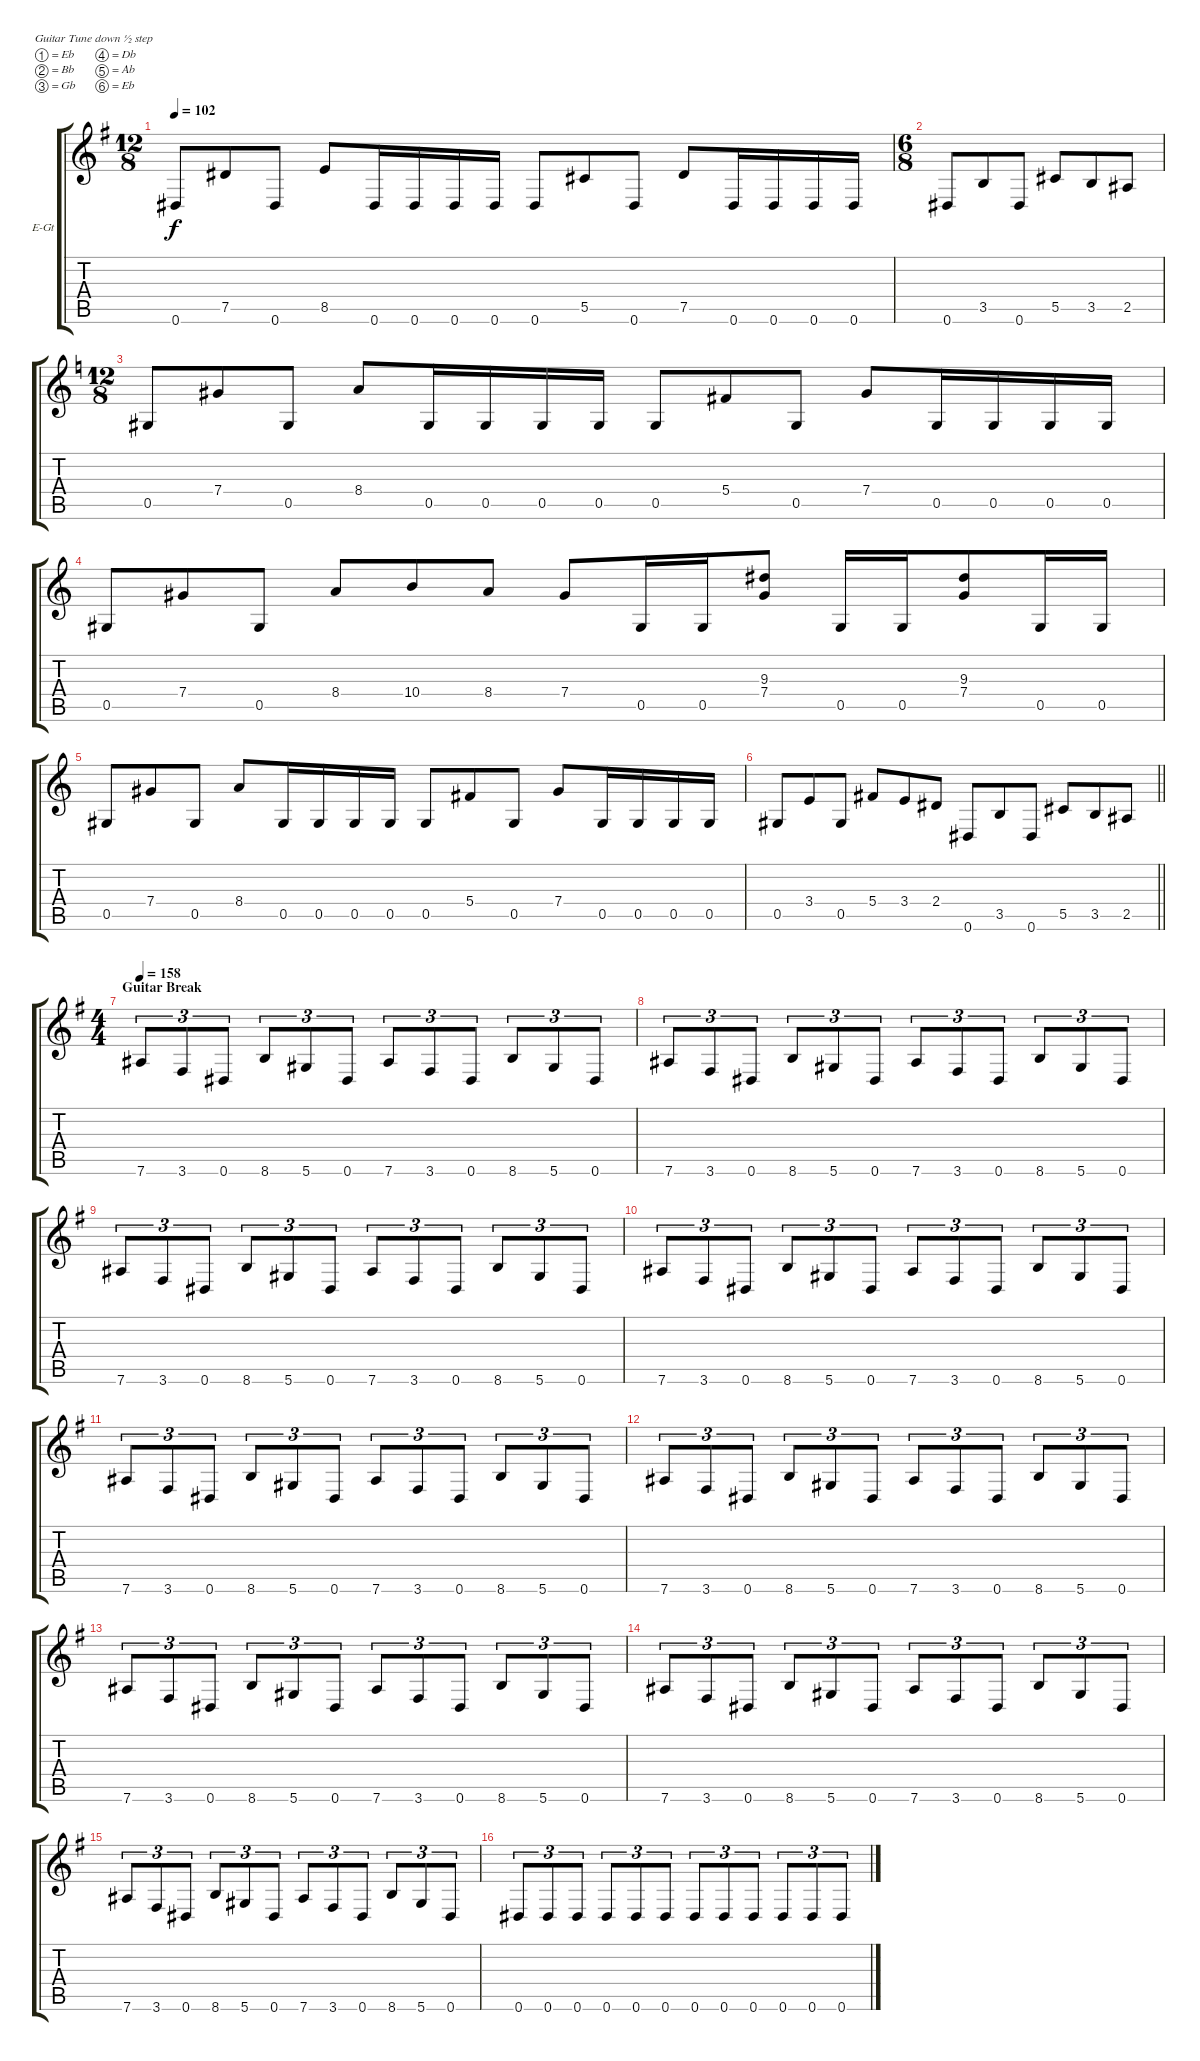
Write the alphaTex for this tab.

\bracketExtendMode groupsimilarinstruments
\firstSystemTrackNameOrientation horizontal
\otherSystemsTrackNameOrientation horizontal
\track ("Гитара 2" "E-Gt") {mute instrument distortionguitar}
\staff {score tabs}
\tuning (Eb4 Bb3 Gb3 Db3 Ab2 Eb2)
\ts (12 8)
\tempo 102
\clef g2
\ks eminor
0.6.8{dy f} 7.5.8 0.6.8 8.5.8 0.6.16 0.6.16 0.6.16 0.6.16 0.6.8 5.5.8 0.6.8 7.5.8 0.6.16 0.6.16 0.6.16 0.6.16 |
\ts (6 8)
\beaming (8 3 3)
0.6.8 3.5.8 0.6.8 5.5.8 3.5.8 2.5.8 |
\ts (12 8)
\beaming (8 3 3 3 3)
\ks aminor
0.5.8 7.4.8 0.5.8 8.4.8 0.5.16 0.5.16 0.5.16 0.5.16 0.5.8 5.4.8 0.5.8 7.4.8 0.5.16 0.5.16 0.5.16 0.5.16 |
0.5.8 7.4.8 0.5.8 8.4.8 10.4.8 8.4.8 7.4.8 0.5.16 0.5.16 (9.3 7.4).8 0.5.16 0.5.16 (9.3 7.4).8 0.5.16 0.5.16 |
0.5.8 7.4.8 0.5.8 8.4.8 0.5.16 0.5.16 0.5.16 0.5.16 0.5.8 5.4.8 0.5.8 7.4.8 0.5.16 0.5.16 0.5.16 0.5.16 |
\barLineRight lightlight
0.5.8 3.4.8 0.5.8 5.4.8 3.4.8 2.4.8 0.6.8 3.5.8 0.6.8 5.5.8 3.5.8 2.5.8 |
\ts (4 4)
\beaming (8 2 2 2 2)
\section ("" "Guitar Break")
\tempo 158
\ks eminor
7.6.8{tu (3 2)} 3.6.8{tu (3 2)} 0.6.8{tu (3 2)} 8.6.8{tu (3 2)} 5.6.8{tu (3 2)} 0.6.8{tu (3 2)} 7.6.8{tu (3 2)} 3.6.8{tu (3 2)} 0.6.8{tu (3 2)} 8.6.8{tu (3 2)} 5.6.8{tu (3 2)} 0.6.8{tu (3 2)} |
7.6.8{tu (3 2)} 3.6.8{tu (3 2)} 0.6.8{tu (3 2)} 8.6.8{tu (3 2)} 5.6.8{tu (3 2)} 0.6.8{tu (3 2)} 7.6.8{tu (3 2)} 3.6.8{tu (3 2)} 0.6.8{tu (3 2)} 8.6.8{tu (3 2)} 5.6.8{tu (3 2)} 0.6.8{tu (3 2)} |
7.6.8{tu (3 2)} 3.6.8{tu (3 2)} 0.6.8{tu (3 2)} 8.6.8{tu (3 2)} 5.6.8{tu (3 2)} 0.6.8{tu (3 2)} 7.6.8{tu (3 2)} 3.6.8{tu (3 2)} 0.6.8{tu (3 2)} 8.6.8{tu (3 2)} 5.6.8{tu (3 2)} 0.6.8{tu (3 2)} |
7.6.8{tu (3 2)} 3.6.8{tu (3 2)} 0.6.8{tu (3 2)} 8.6.8{tu (3 2)} 5.6.8{tu (3 2)} 0.6.8{tu (3 2)} 7.6.8{tu (3 2)} 3.6.8{tu (3 2)} 0.6.8{tu (3 2)} 8.6.8{tu (3 2)} 5.6.8{tu (3 2)} 0.6.8{tu (3 2)} |
7.6.8{tu (3 2)} 3.6.8{tu (3 2)} 0.6.8{tu (3 2)} 8.6.8{tu (3 2)} 5.6.8{tu (3 2)} 0.6.8{tu (3 2)} 7.6.8{tu (3 2)} 3.6.8{tu (3 2)} 0.6.8{tu (3 2)} 8.6.8{tu (3 2)} 5.6.8{tu (3 2)} 0.6.8{tu (3 2)} |
7.6.8{tu (3 2)} 3.6.8{tu (3 2)} 0.6.8{tu (3 2)} 8.6.8{tu (3 2)} 5.6.8{tu (3 2)} 0.6.8{tu (3 2)} 7.6.8{tu (3 2)} 3.6.8{tu (3 2)} 0.6.8{tu (3 2)} 8.6.8{tu (3 2)} 5.6.8{tu (3 2)} 0.6.8{tu (3 2)} |
7.6.8{tu (3 2)} 3.6.8{tu (3 2)} 0.6.8{tu (3 2)} 8.6.8{tu (3 2)} 5.6.8{tu (3 2)} 0.6.8{tu (3 2)} 7.6.8{tu (3 2)} 3.6.8{tu (3 2)} 0.6.8{tu (3 2)} 8.6.8{tu (3 2)} 5.6.8{tu (3 2)} 0.6.8{tu (3 2)} |
7.6.8{tu (3 2)} 3.6.8{tu (3 2)} 0.6.8{tu (3 2)} 8.6.8{tu (3 2)} 5.6.8{tu (3 2)} 0.6.8{tu (3 2)} 7.6.8{tu (3 2)} 3.6.8{tu (3 2)} 0.6.8{tu (3 2)} 8.6.8{tu (3 2)} 5.6.8{tu (3 2)} 0.6.8{tu (3 2)} |
7.6.8{tu (3 2)} 3.6.8{tu (3 2)} 0.6.8{tu (3 2)} 8.6.8{tu (3 2)} 5.6.8{tu (3 2)} 0.6.8{tu (3 2)} 7.6.8{tu (3 2)} 3.6.8{tu (3 2)} 0.6.8{tu (3 2)} 8.6.8{tu (3 2)} 5.6.8{tu (3 2)} 0.6.8{tu (3 2)} |
0.6.8{tu (3 2)} 0.6.8{tu (3 2)} 0.6.8{tu (3 2)} 0.6.8{tu (3 2)} 0.6.8{tu (3 2)} 0.6.8{tu (3 2)} 0.6.8{tu (3 2)} 0.6.8{tu (3 2)} 0.6.8{tu (3 2)} 0.6.8{tu (3 2)} 0.6.8{tu (3 2)} 0.6.8{tu (3 2)}
